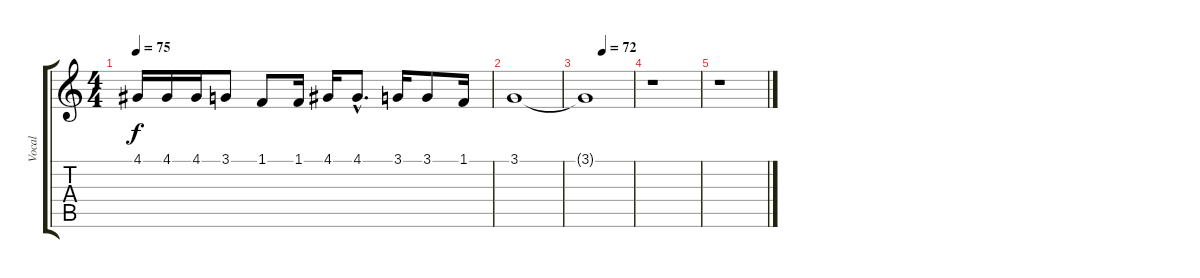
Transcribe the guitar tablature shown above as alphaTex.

\track ("Vocal" "Vocal") {instrument flute}
\staff {score tabs}
\tuning (E4 B3 G3 D3 A2 E2) {hide}
\ts (4 4)
\tempo 75
\clef g2
\ks c
4.1.16{dy f} 4.1.16 4.1.16 3.1.8 1.1.8 1.1.16 4.1.16 4.1{hac}.8{d} 3.1.16 3.1.8 1.1.16 |
3.1.1 |
\tempo (72 0.375)
3.1{t}.1 |
r.1 |
r.1
